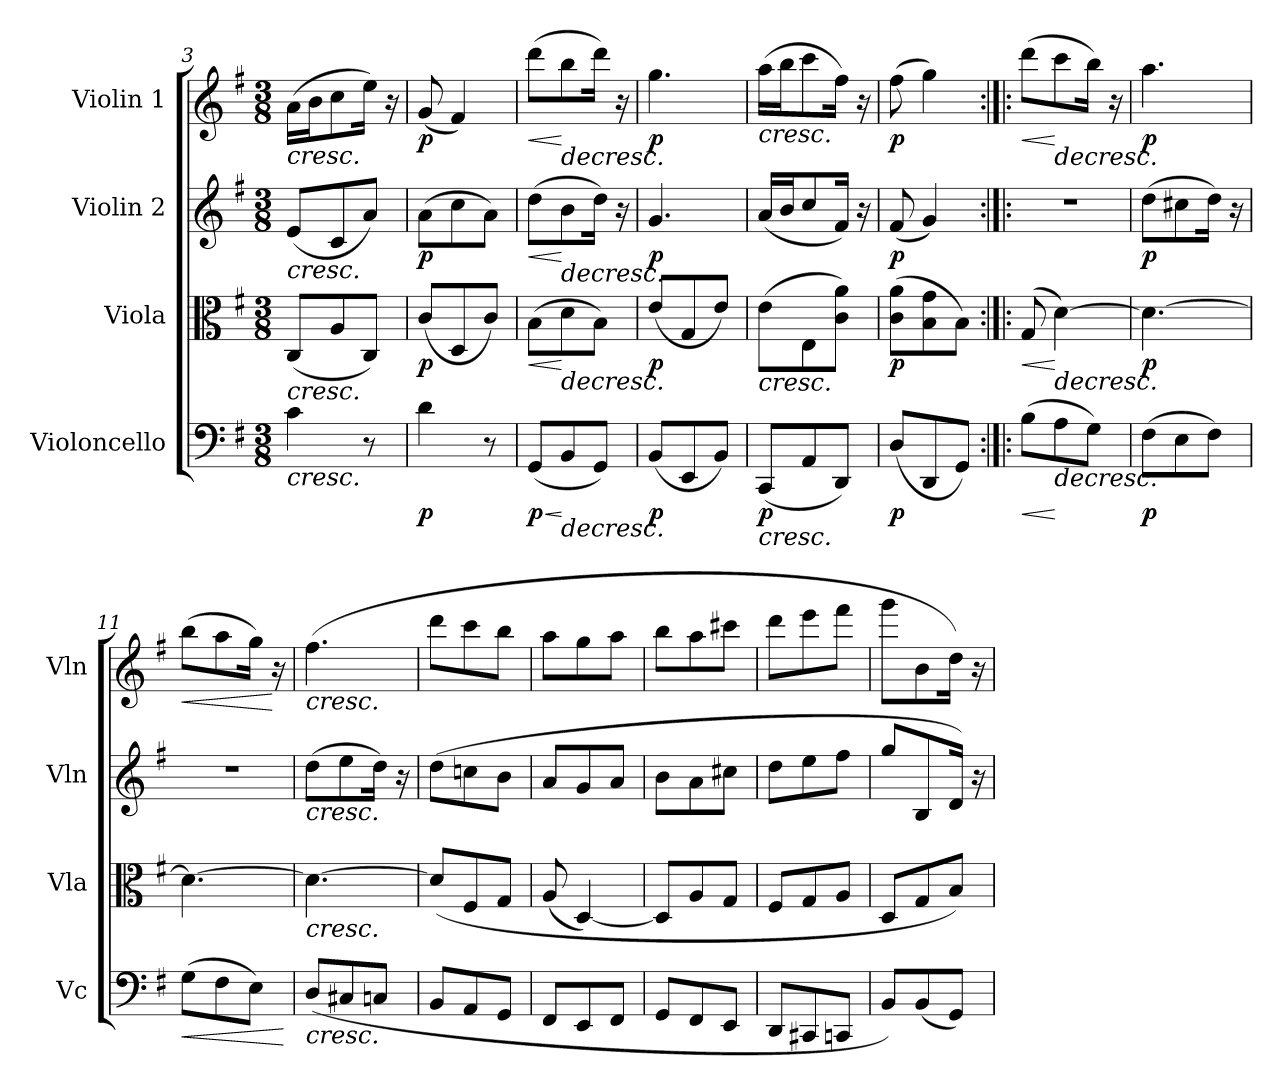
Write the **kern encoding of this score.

**kern	**dynam	**kern	**dynam	**kern	**dynam	**kern	**dynam
*part4	*part4	*part3	*part3	*part2	*part2	*part1	*part1
*staff4	*staff4	*staff3	*staff3	*staff2	*staff2	*staff1	*staff1
*I"Violoncello	*	*I"Viola	*	*I"Violin 2	*	*I"Violin 1	*
*I'Vc	*	*I'Vla	*	*I'Vln	*	*I'Vln	*
*clefF4	*	*clefC3	*	*clefG2	*	*clefG2	*
*k[f#]	*	*k[f#]	*	*k[f#]	*	*k[f#]	*
*M3/8	*	*M3/8	*	*M3/8	*	*M3/8	*
=3	=3	=3	=3	=3	=3	=3	=3
!	!LO:HP:b	!	!LO:HP:b	!	!LO:HP:b	!	!LO:HP:b
4c\	<	(8C/L	<	(8e/L	<	(16a\LL	<
.	.	.	.	.	.	16b\J	.
.	.	8A/	.	8c/	.	8cc\	.
8r	.	8C/J)	.	8a/J)	.	16ee\Jk)	.
.	.	.	.	.	.	16r	.
=4	=4	=4	=4	=4	=4	=4	=4
!	!LO:DY:b	!	!LO:DY:b	!	!LO:DY:b	!	!LO:DY:b
4d\	p	(8c/L	p	(8a\L	p	(8g/	p
.	.	8D/	.	8cc\	.	4f#/)	.
8r	.	8c/J)	.	8a\J)	.	.	.
=5	=5	=5	=5	=5	=5	=5	=5
!	!LO:HP:b	!	!LO:HP:b	!	!LO:HP:b	!	!LO:HP:b
!	!LO:DY:n=1:b	!	!	!	!	!	!
(8GG/L	< p	(8B\L	<	(8dd\L	<	(8ddd\L	<
!	!LO:HP:n=1:b	!	!LO:HP:n=1:b	!	!LO:HP:n=1:b	!	!LO:HP:n=1:b
8BB/	[ >	8d\	[ >	8b\	[ >	8bb\	[ >
8GG/J)	[	8B\J)	[	16dd\Jk)	.	16ddd\Jk)	.
.	.	.	.	16r	[	16r	[
=6	=6	=6	=6	=6	=6	=6	=6
!	!LO:DY:b	!	!LO:DY:b	!	!LO:DY:b	!	!LO:DY:b
(8BB/L	p	(8e/L	p	4.g/	p	4.gg\	p
8EE/	.	8G/	.	.	.	.	.
8BB/J)	.	8e/J)	.	.	.	.	.
=7	=7	=7	=7	=7	=7	=7	=7
!	!LO:HP:b	!	!LO:HP:b	!	!	!	!LO:HP:b
!	!LO:DY:n=1:b	!	!	!	!	!	!
(8CC/L	< p	(8e\L	<	(16a/LL	.	(16aa\LL	<
.	.	.	.	16b/J	.	16bb\J	.
8AA/	.	8E\	.	8cc/	.	8ccc\	.
8DD/J)	.	8c\ 8a\J)	.	16f#/Jk)	.	16ff#\Jk)	.
.	.	.	.	16r	]	16r	]
.	]	.	]	.	.	.	.
=8	=8	=8	=8	=8	=8	=8	=8
!	!LO:DY:b	!	!LO:DY:b	!	!LO:DY:b	!	!LO:DY:b
(8D/L	p	(8c\ 8a\L	p	(8f#/	p	(8ff#\	p
8DD/	.	8B\ 8g\	.	4g/)	.	4gg\)	.
8GG/J)	.	8B\J)	.	.	.	.	.
!!LO:LB:g=z
=9:|!|:	=9:|!|:	=9:|!|:	=9:|!|:	=9:|!|:	=9:|!|:	=9:|!|:	=9:|!|:
!	!LO:HP:b	!	!LO:HP:b	!	!	!	!LO:HP:b
(8B\L	<	(8G/	<	4.r	.	(8ddd\L	<
!	!LO:HP:n=1:b	!	!LO:HP:n=1:b	!	!	!	!LO:HP:n=1:b
8A\	[ >	[4d\)	[ >	.	.	8ccc\	[ >
8G\J)	[	.	.	.	.	16bb\Jk)	.
.	.	.	.	.	.	16r	[
.	.	.	[	.	.	.	.
!!LO:LB:g=z
=10	=10	=10	=10	=10	=10	=10	=10
!	!LO:DY:b	!	!LO:DY:b	!	!LO:DY:b	!	!LO:DY:b
(8F#\L	p	4.d\_	p	(8dd\L	p	4.aa\	p
8E\	.	.	.	8cc#X\	.	.	.
8F#\J)	.	.	.	16dd\Jk)	.	.	.
.	.	.	.	16r	.	.	.
=11	=11	=11	=11	=11	=11	=11	=11
!	!LO:HP:b	!	!	!	!	!	!LO:HP:b
*	*	*^	*	*	*	*	*
(8G\L	<	4.d\_	8ryy	.	4.r	.	(8bb\L	<
8F#\	]	.	8ryy	]	.	.	8aa\	]
8E\J)	.	.	8ryy	.	.	.	16gg\Jk)	.
.	.	.	.	.	.	.	16r	[
*	*	*v	*v	*	*	*	*	*
.	[	.	.	.	.	.	.
=12	=12	=12	=12	=12	=12	=12	=12
!	!	!	!	!	!	!LO:TX:b:i:t=cresc.	!
!	!	!	!	!LO:TX:b:i:t=cresc.	!	!	!
!	!	!LO:TX:b:i:t=cresc.	!	!	!	!	!
!LO:TX:b:i:t=cresc.	!	!	!	!	!	!	!
(8D/L	.	4.d\_	.	(8dd\L	.	(4.ff#\	.
8C#X/	.	.	.	8ee\	.	.	.
8Cn/J	.	.	.	16dd\Jk)	.	.	.
.	.	.	.	16r	.	.	.
=13	=13	=13	=13	=13	=13	=13	=13
8BB/L	.	(8d/L]	.	(8dd\L	.	8ddd\L	.
8AA/	.	8F#/	.	8ccn\	.	8ccc\	.
8GG/J	.	8G/J	.	8b\J	.	8bb\J	.
=14	=14	=14	=14	=14	=14	=14	=14
8FF#/L	.	(8A/	.	8a/L	.	8aa\L	.
8EE/	.	[4D/)	.	8g/	.	8gg\	.
8FF#/J	.	.	.	8a/J	.	8aa\J	.
=15	=15	=15	=15	=15	=15	=15	=15
8GG/L	.	8D/L]	.	8b\L	.	8bb\L	.
8FF#/	.	8A/	.	8a\	.	8aa\	.
8EE/J	.	8G/J	.	8cc#X\J	.	8ccc#X\J	.
=16	=16	=16	=16	=16	=16	=16	=16
8DD/L	.	8F#/L	.	8dd\L	.	8ddd\L	.
8CC#X/	.	8G/	.	8ee\	.	8eee\	.
8CCn/J	.	8A/J	.	8ff#\J	.	8fff#\J	.
=17	=17	=17	=17	=17	=17	=17	=17
8BB/L)	.	8D/L	.	8gg/L	.	8ggg\L	.
(8BB/	.	8G/	.	8B/	.	8b\	.
8GG/J)	.	8B/J)	.	16d/Jk)	.	16dd\Jk)	.
.	.	.	.	16r	.	16r	.
=	=	=	=	=	=	=	=
*-	*-	*-	*-	*-	*-	*-	*-
